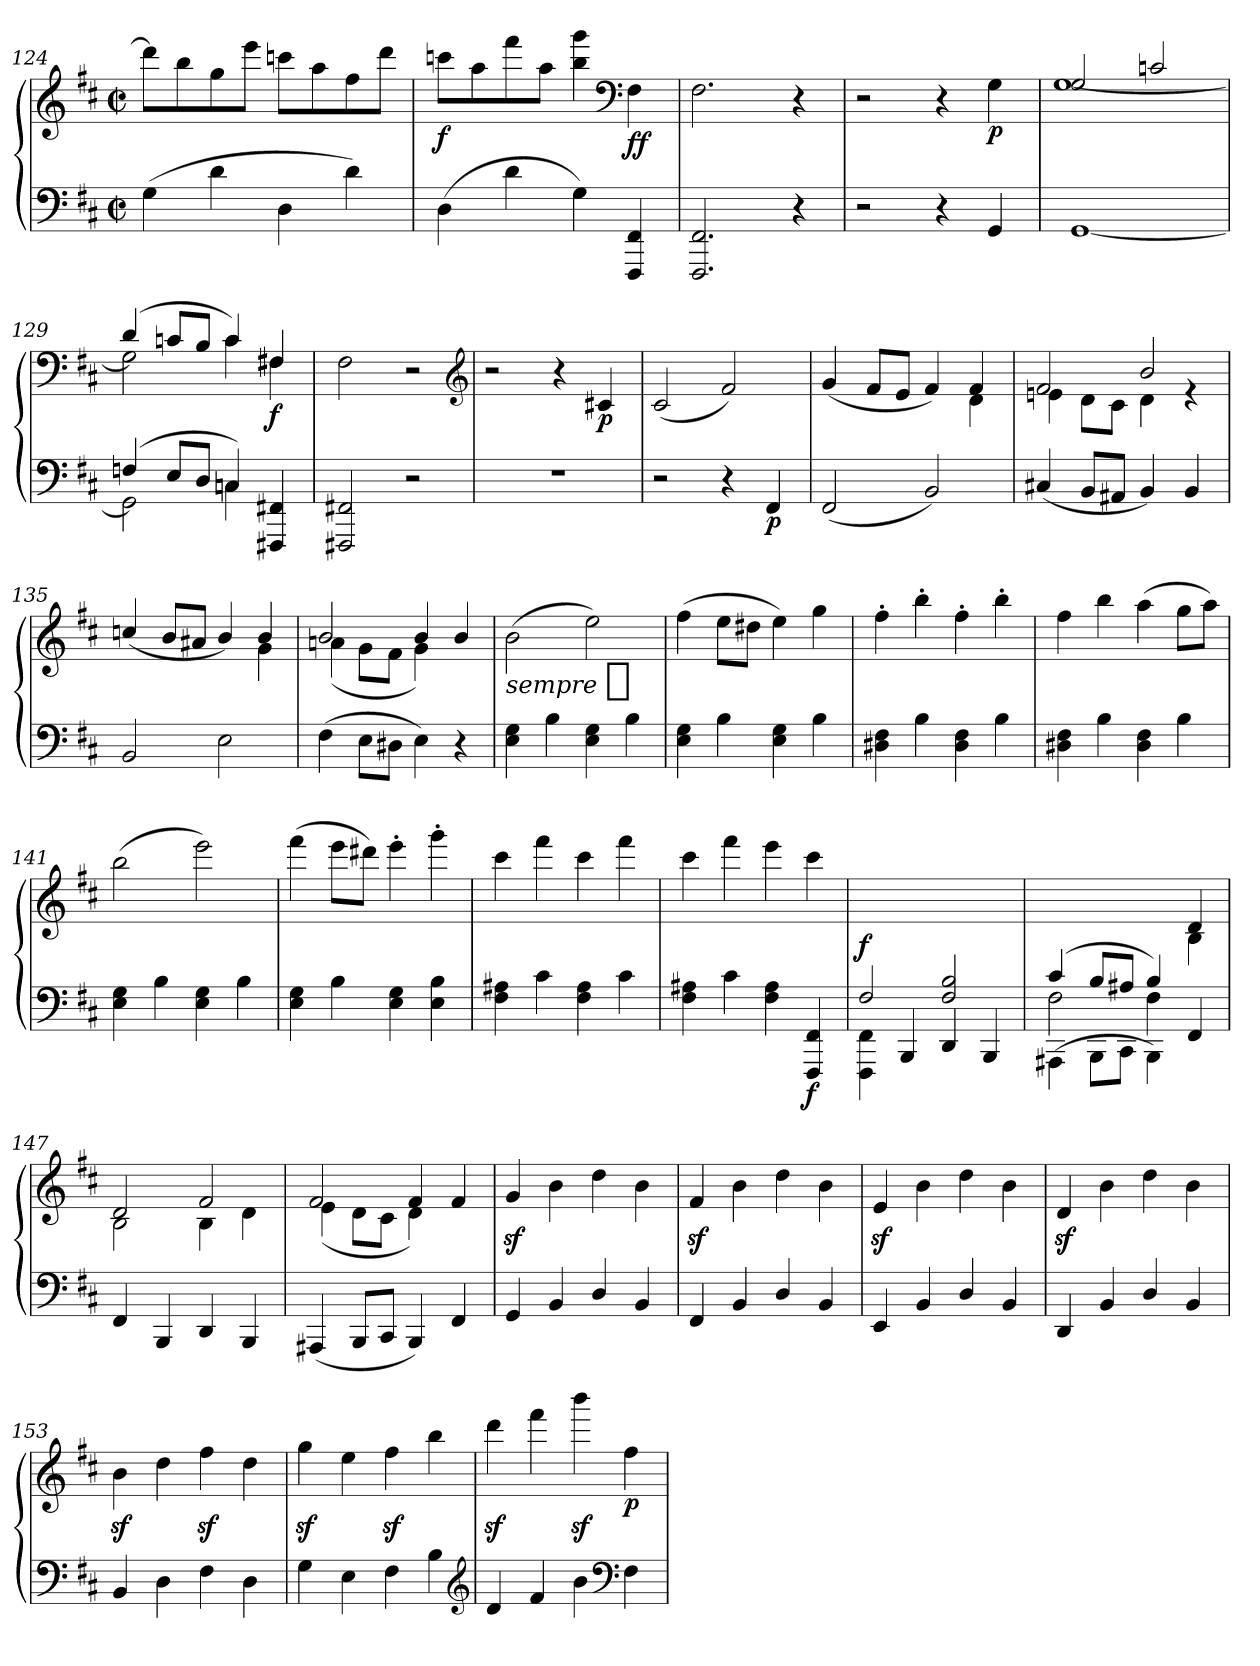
**kern	**kern	**dynam
*part1	*part1	*part1
*staff2	*staff1	*staff1/2
*clefF4	*clefG2	*
*k[f#c#]	*k[f#c#]	*
*M2/2	*M2/2	*
*met(c|)	*met(c|)	*
=124	=124	=124
!	!	!LO:DY:b
(4G\	8ddd\L]	cresc.
.	8bb\	.
4d\	8gg\	.
.	8eee\J	.
4D\	8cccn\L	.
.	8aa\	.
4d\)	8ff#\	.
.	8ddd\J	.
!!LO:LB:g=z
=125	=125	=125
!	!	!LO:DY:b
(4D\	8cccn\L	f
.	8aa\	.
4d\	8fff#\	.
.	8aa\J	.
4G\)	4bb\ 4ggg\	.
*	*clefF4	*
!	!	!LO:DY:b
4FFF#/ 4FF#/	4F#\	ff
=126	=126	=126
2.FFF#/ 2.FF#/	2.F#\	.
4r	4r	.
=127	=127	=127
2r	2r	.
4r	4r	.
!	!	!LO:DY:b
4GG/	4G\	p
=128	=128	=128
*	*^	*
[1GG	2G/	[1G	.
.	2cn/	.	.
=129	=129	=129	=129
*^	*	*	*
(4Fn/	2GG\]	(4d/	2G\]	.
8E/L	.	8cn/L	.	.
8D/J	.	8B/J	.	.
4Cn/)	4Cn\	4c/)	4c\	.
!	!	!	!	!LO:DY:b
4FFF#X/ 4FF#X/	4ryy	4F#X/	4F#X\	f
*v	*v	*	*	*
*	*v	*v	*
=130	=130	=130
2FFF#X/ 2FF#X/	2F#\	.
2r	2r	.
*	*clefG2	*
=131	=131	=131
1r	2r	.
.	4r	.
!	!	!LO:DY:b
.	4c#X/	p
=132	=132	=132
2r	(2c#/	.
4r	2f#/)	.
!	!	!LO:DY:b=2
4FF#/	.	p
!!LO:PB:g=z
=133	=133	=133
*	*^	*
(2FF#/	(4g/	2ryy	.
.	8f#/L	.	.
.	8e/J	.	.
2BB/)	4f#/)	4ryy	.
.	4f#/	4d\	.
=134	=134	=134	=134
(4C#X/	2f#/	4en\	.
8BB/L	.	8d\L	.
8AA#X/J	.	8c#\J	.
4BB/)	2b/	4d\	.
4BB/	.	4rd	.
=135	=135	=135	=135
2BB/	(4ccn/	2ryy	.
.	8b/L	.	.
.	8a#X/J	.	.
2E\	4b/)	4ryy	.
.	4b/	4g\	.
=136	=136	=136	=136
(4F#\	2b	(4an\	.
8E\L	.	8g\L	.
8D#X\J	.	8f#\J	.
4E\)	4b/	4g\)	.
4r	4b/	4ryy	.
=137	=137	=137	=137
!	!	!	!LO:DY:b:t=sempre %s
*	*v	*v	*
4E\ 4G\	(2b\	p
4B\	.	.
4E\ 4G\	2ee\)	.
4B\	.	.
=138	=138	=138
4E\ 4G\	(4ff#\	.
4B\	8ee\L	.
.	8dd#X\J	.
4E\ 4G\	4ee\)	.
4B\	4gg\	.
!!LO:LB:g=z
=139	=139	=139
4D#X\ 4F#\	4ff#'\	.
4B\	4bb'\	.
4D#\ 4F#\	4ff#'\	.
4B\	4bb'\	.
=140	=140	=140
4D#X\ 4F#\	4ff#\	.
4B\	4bb\	.
4D#\ 4F#\	(4aa\	.
4B\	8gg\L	.
.	8aa\J)	.
=141	=141	=141
4E\ 4G\	(2bb\	.
4B\	.	.
4E\ 4G\	2eee\)	.
4B\	.	.
=142	=142	=142
4E\ 4G\	(4fff#\	.
4B\	8eee\L	.
.	8ddd#X\J)	.
4E\ 4G\	4eee'\	.
4E\ 4B\	4ggg'\	.
=143	=143	=143
4F#\ 4A#X\	4ccc#\	.
4c#\	4fff#\	.
4F#\ 4A#\	4ccc#\	.
4c#\	4fff#\	.
=144	=144	=144
4F#\ 4A#X\	4ccc#\	.
4c#\	4fff#\	.
4F#\ 4A#\	4eee\	.
!	!	!LO:DY:b=2
4FFF#/ 4FF#/	4ccc#\	f
!!LO:LB:g=z
=145	=145	=145
*^	*	*
!	!	!	!LO:DY:a=2
2F#/	4FFF#\ 4FF#\	1ryy	f
.	4BBB/	.	.
2F#/ 2B/	4DD/	.	.
.	4BBB/	.	.
=146	=146	=146	=146
*	*^	*^	*
(4c#/	2F#\	(4AAA#X\	2.ryy	2.ryy	.
8B/L	.	8BBB\L	.	.	.
8A#X/J	.	8CC#\J	.	.	.
4B/)	4F#\	4BBB\)	.	.	.
4ryy	4ryy	4FF#/	4d/	4B\	.
*v	*v	*v	*	*	*
=147	=147	=147	=147
4FF#/	2d	2B\	.
4BBB/	.	.	.
4DD/	2f#	4B\	.
4BBB/	.	4d\	.
=148	=148	=148	=148
(4AAA#X/	2f#	(4e\	.
8BBB/L	.	8d\L	.
8CC#/J	.	8c#\J	.
4BBB/)	4f#	4d\)	.
4FF#/	4f#	4ryy	.
*	*v	*v	*
=149	=149	=149
4GG/	4gz</	.
4BB/	4b\	.
4D/	4dd\	.
4BB/	4b\	.
=150	=150	=150
4FF#/	4f#z</	.
4BB/	4b\	.
4D/	4dd\	.
4BB/	4b\	.
!!LO:LB:g=z
=151	=151	=151
4EE/	4ez</	.
4BB/	4b\	.
4D/	4dd\	.
4BB/	4b\	.
=152	=152	=152
4DD/	4dz</	.
4BB/	4b\	.
4D/	4dd\	.
4BB/	4b\	.
=153	=153	=153
4BB/	4bz<\	.
4D\	4dd\	.
4F#\	4ff#z<\	.
4D\	4dd\	.
=154	=154	=154
4G\	4ggz<\	.
4E\	4ee\	.
4F#\	4ff#z<\	.
4B	4bb\	.
*clefG2	*	*
=155	=155	=155
4d/	4dddz<\	.
4f#/	4fff#\	.
4b\	4bbbz<\	.
*clefF4	*	*
!	!	!LO:DY:b
4F#	4ff#\	p
=	=	=
*-	*-	*-
